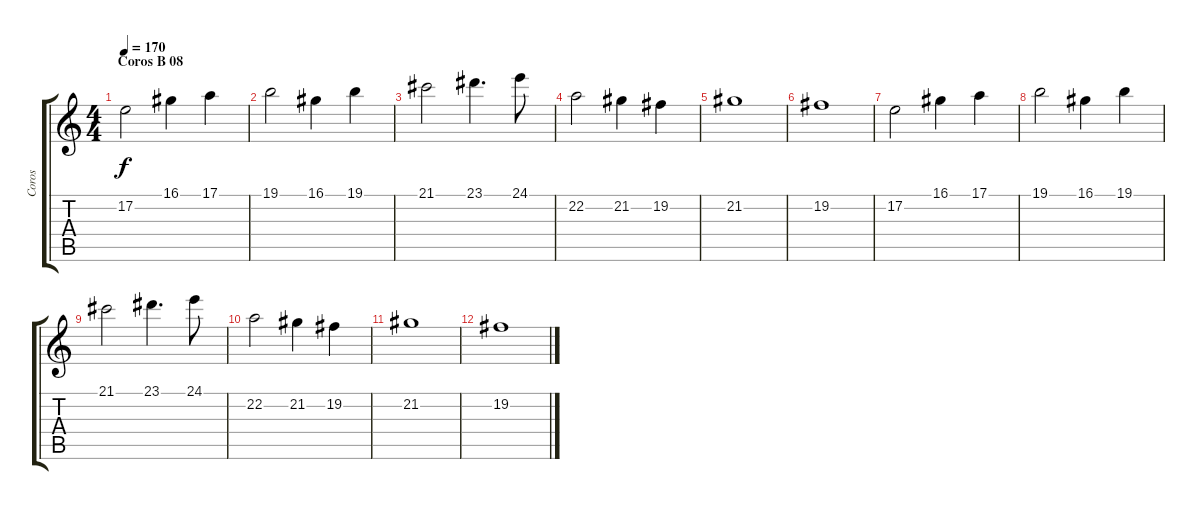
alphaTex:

\track ("Coros" "Coros") {instrument synthvoice}
\staff {score tabs}
\tuning (E4 B3 G3 D3 A2 E2) {hide}
\ts (4 4)
\section ("" "Coros B 08")
\tempo 170
\clef g2
\ks c
17.2.2{dy f volume 9} 16.1.4 17.1.4 |
19.1.2 16.1.4 19.1.4 |
21.1.2 23.1.4{d} 24.1.8 |
22.2.2 21.2.4 19.2.4 |
21.2.1{volume 5} |
19.2.1 |
17.2.2 16.1.4 17.1.4 |
19.1.2 16.1.4 19.1.4 |
21.1.2{volume 0} 23.1.4{d} 24.1.8 |
22.2.2 21.2.4 19.2.4 |
21.2.1 |
19.2.1
